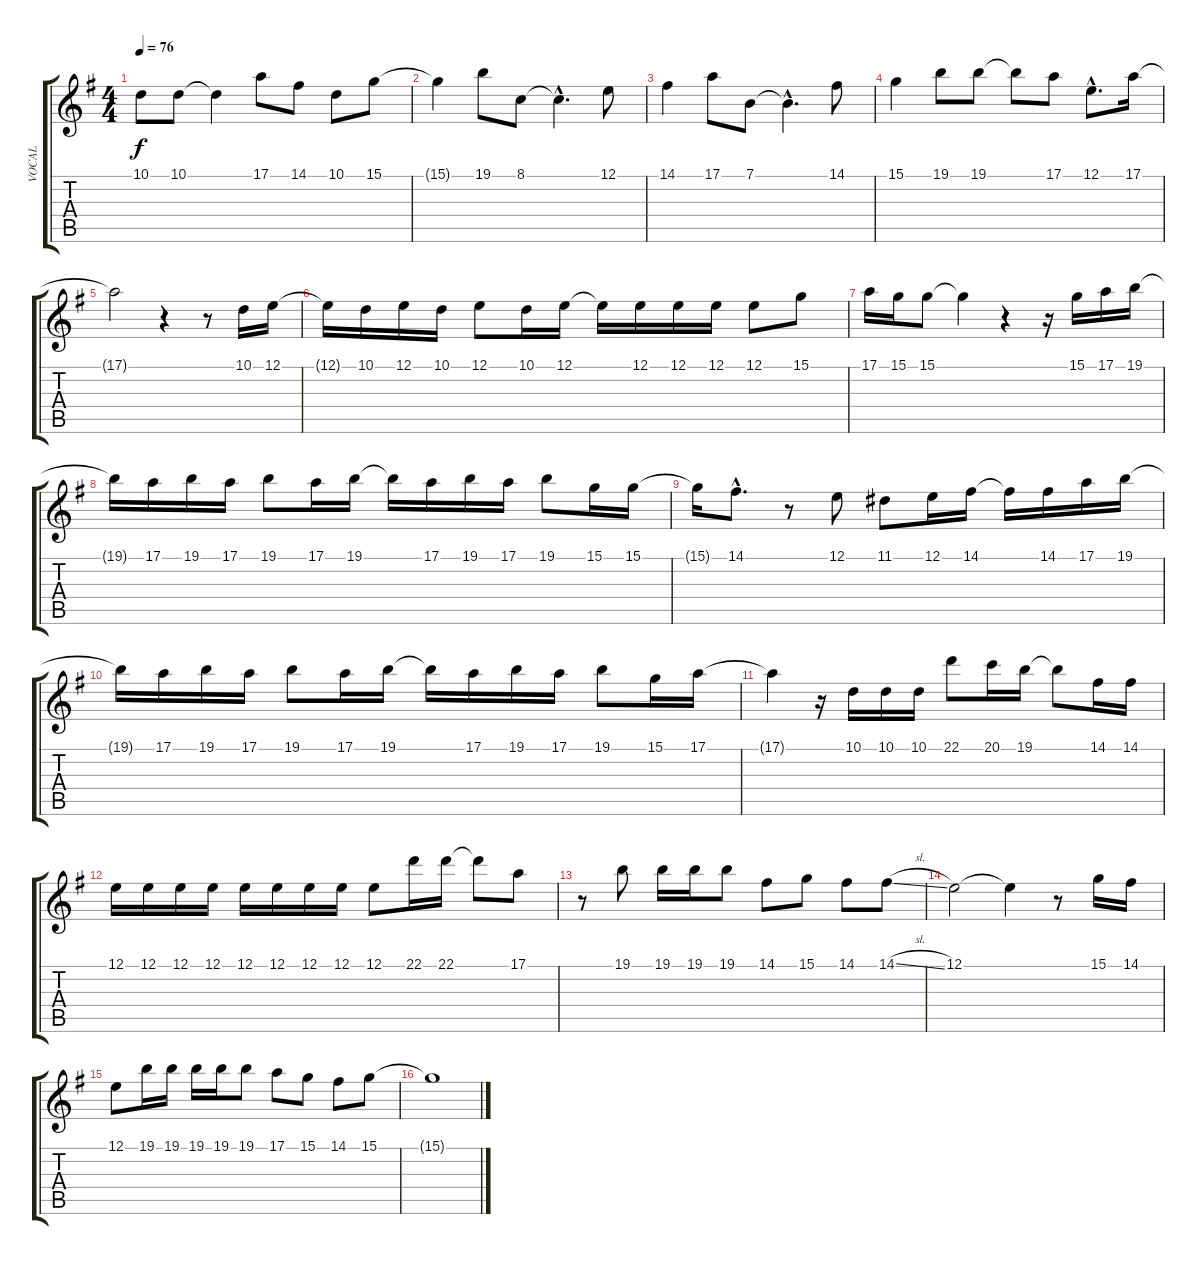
\track ("VOCAL" "VOCAL") {instrument flute}
\staff {score tabs}
\tuning (E4 B3 G3 D3 A2 E2) {hide}
\ts (4 4)
\tempo 76
\clef g2
\ks eminor
10.1.8{dy f} 10.1.8 10.1{t}.4 17.1.8 14.1.8 10.1.8 15.1.8 |
15.1{t}.4 19.1.8 8.1.8 8.1{hac t}.4{d} 12.1.8 |
14.1.4 17.1.8 7.1.8 7.1{hac t}.4{d} 14.1.8 |
15.1.4 19.1.8 19.1.8 19.1{t}.8 17.1.8 12.1{hac}.8{d} 17.1.16 |
17.1{t}.2 r.4 r.8 10.1.16 12.1.16 |
12.1{t}.16 10.1.16 12.1.16 10.1.16 12.1.8 10.1.16 12.1.16 12.1{t}.16 12.1.16 12.1.16 12.1.16 12.1.8 15.1.8 |
17.1.16 15.1.16 15.1.8 15.1{t}.4 r.4 r.16 15.1.16 17.1.16 19.1.16 |
19.1{t}.16 17.1.16 19.1.16 17.1.16 19.1.8 17.1.16 19.1.16 19.1{t}.16 17.1.16 19.1.16 17.1.16 19.1.8 15.1.16 15.1.16 |
15.1{t}.16 14.1{hac}.8{d} r.8 12.1.8 11.1.8 12.1.16 14.1.16 14.1{t}.16 14.1.16 17.1.16 19.1.16 |
19.1{t}.16 17.1.16 19.1.16 17.1.16 19.1.8 17.1.16 19.1.16 19.1{t}.16 17.1.16 19.1.16 17.1.16 19.1.8 15.1.16 17.1.16 |
17.1{t}.4 r.16 10.1.16 10.1.16 10.1.16 22.1.8 20.1.16 19.1.16 19.1{t}.8 14.1.16 14.1.16 |
12.1.16 12.1.16 12.1.16 12.1.16 12.1.16 12.1.16 12.1.16 12.1.16 12.1.8 22.1.16 22.1.16 22.1{t}.8 17.1.8 |
r.8 19.1.8 19.1.16 19.1.16 19.1.8 14.1.8 15.1.8 14.1.8 14.1{sl}.8 |
12.1.2 12.1{t}.4 r.8 15.1.16 14.1.16 |
12.1.8 19.1.16 19.1.16 19.1.16 19.1.16 19.1.8 17.1.8 15.1.8 14.1.8 15.1.8 |
15.1{t}.1
